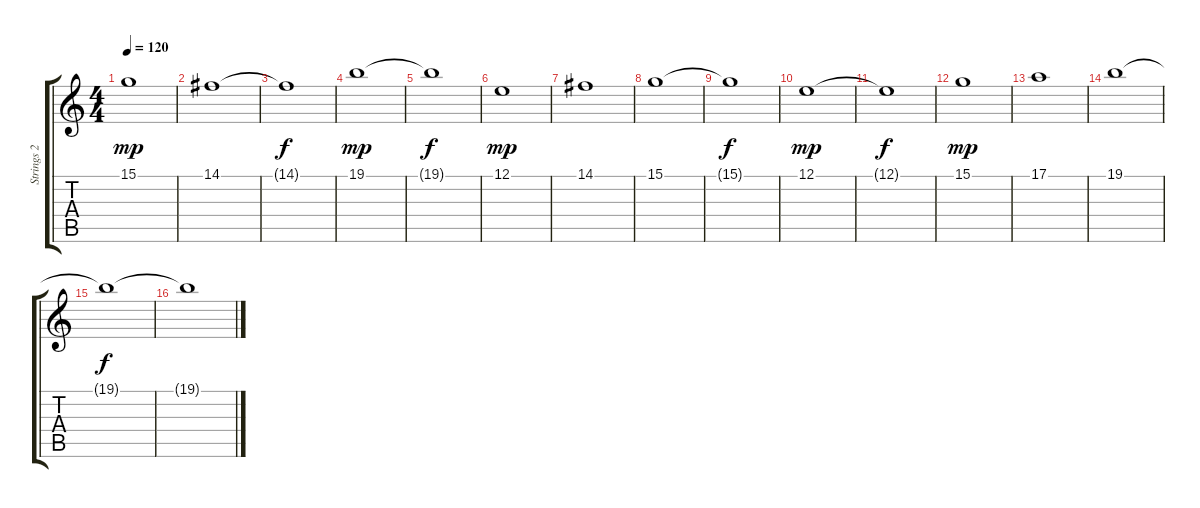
\track ("Strings 2" "Strings 2") {instrument stringensemble2}
\staff {score tabs}
\tuning (E4 B3 G3 D3 A2 E2) {hide}
\ts (4 4)
\tempo 120
\clef g2
\ks c
15.1.1{dy mp} |
14.1.1 |
14.1{t}.1{dy f} |
19.1.1{dy mp} |
19.1{t}.1{dy f} |
12.1.1{dy mp} |
14.1.1 |
15.1.1 |
15.1{t}.1{dy f} |
12.1.1{dy mp} |
12.1{t}.1{dy f} |
15.1.1{dy mp} |
17.1.1 |
19.1.1 |
19.1{t}.1{dy f} |
19.1{t}.1
